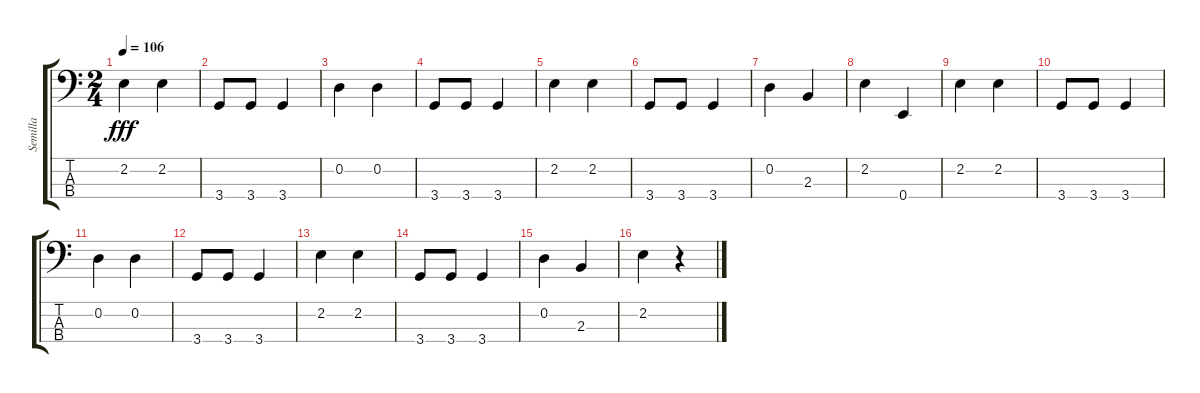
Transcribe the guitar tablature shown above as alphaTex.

\track ("Semilla" "Semilla") {instrument electricbassfinger}
\staff {score tabs}
\tuning (G2 D2 A1 E1) {hide}
\ts (2 4)
\tempo 106
\clef f4
\ks c
2.2.4{dy fff instrument electricbassfinger} 2.2.4 |
3.4.8 3.4.8 3.4.4 |
0.2.4 0.2.4 |
3.4.8 3.4.8 3.4.4 |
2.2.4 2.2.4 |
3.4.8 3.4.8 3.4.4 |
0.2.4 2.3.4 |
2.2.4 0.4.4 |
2.2.4 2.2.4 |
3.4.8 3.4.8 3.4.4 |
0.2.4 0.2.4 |
3.4.8 3.4.8 3.4.4 |
2.2.4 2.2.4 |
3.4.8 3.4.8 3.4.4 |
0.2.4 2.3.4 |
2.2.4 r.4
